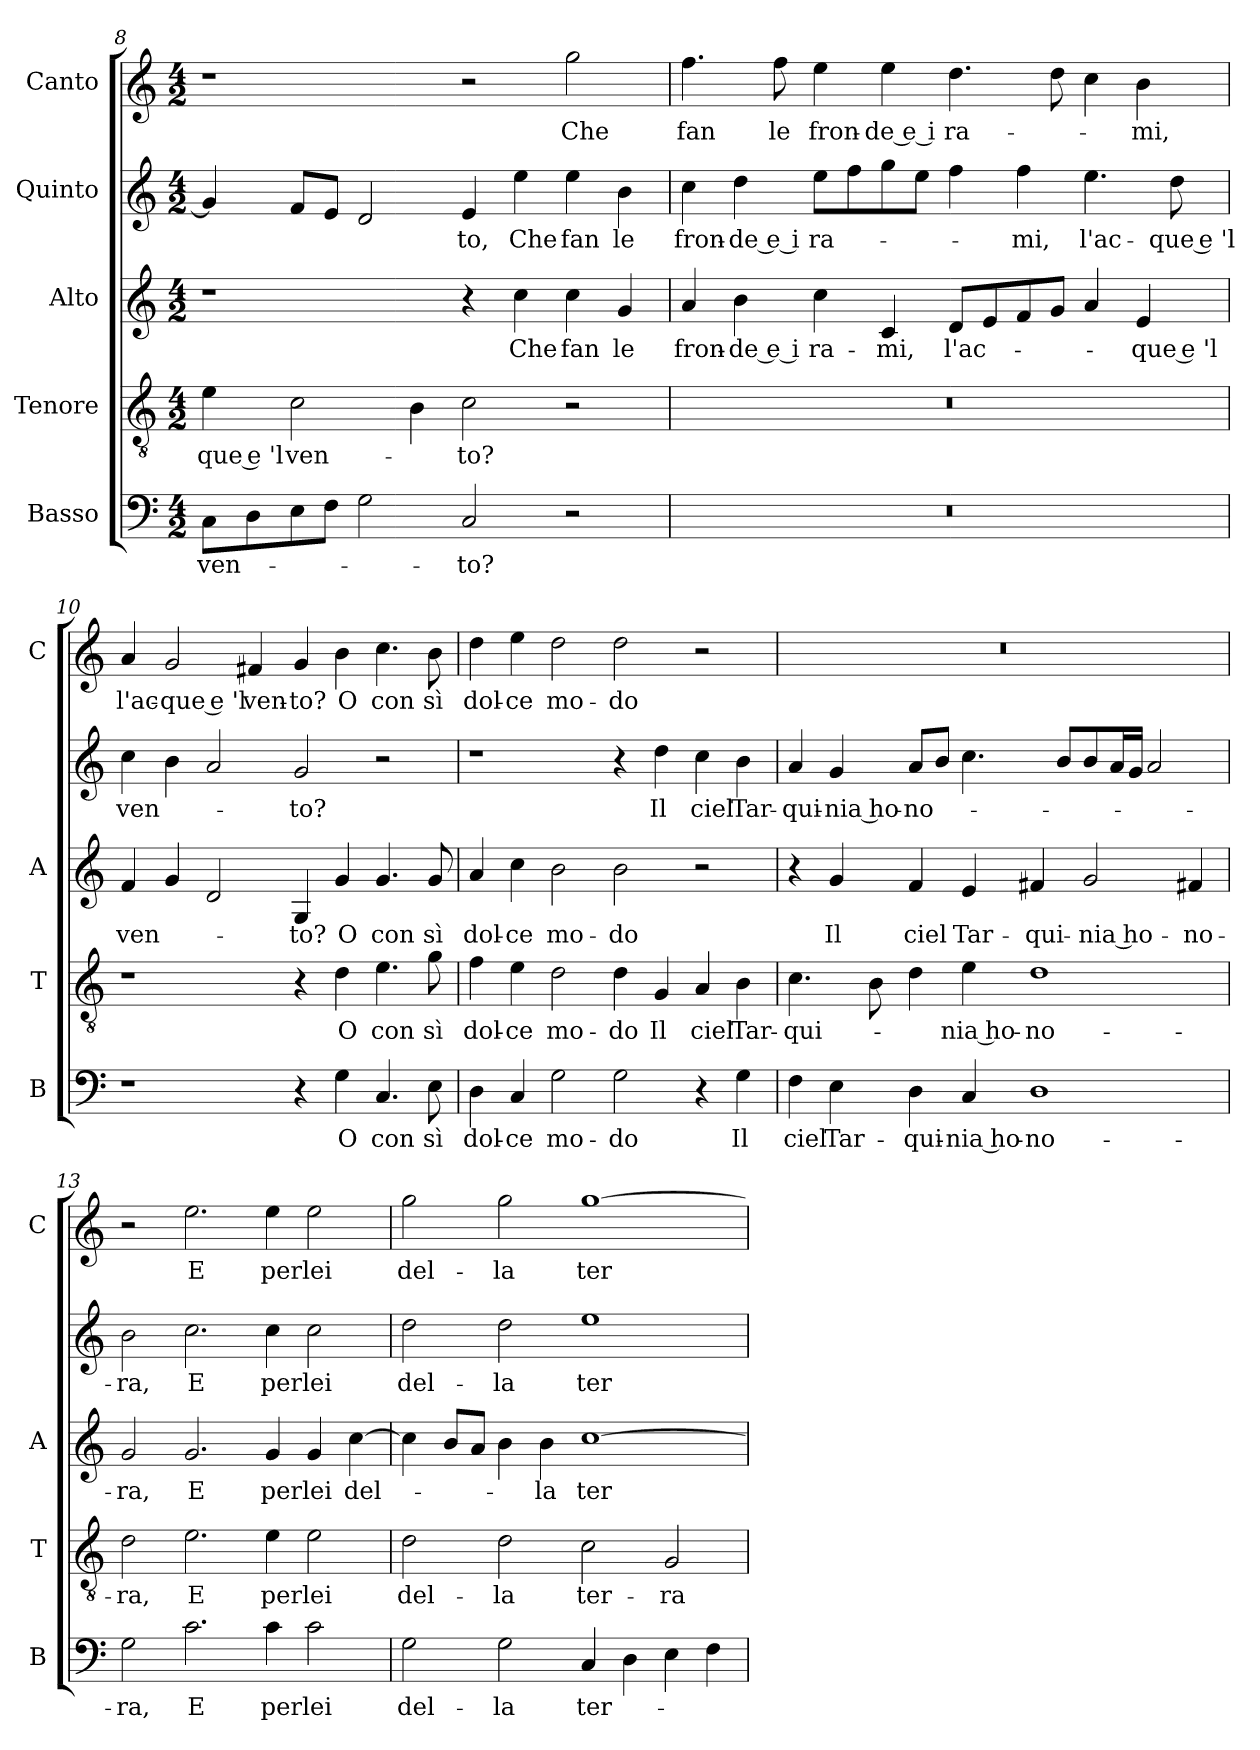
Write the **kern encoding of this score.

**kern	**text	**kern	**text	**kern	**text	**kern	**text	**kern	**text
*part5	*part5	*part4	*part4	*part3	*part3	*part2	*part2	*part1	*part1
*staff5	*staff5	*staff4	*staff4	*staff3	*staff3	*staff2	*staff2	*staff1	*staff1
*I"Basso	*	*I"Tenore	*	*I"Alto	*	*I"Quinto	*	*I"Canto	*
*I'B	*	*I'T	*	*I'A	*	*	*	*I'C	*
*clefF4	*	*clefGv2	*	*clefG2	*	*clefG2	*	*clefG2	*
*k[]	*	*k[]	*	*k[]	*	*k[]	*	*k[]	*
*M4/2	*	*M4/2	*	*M4/2	*	*M4/2	*	*M4/2	*
=8	=8	=8	=8	=8	=8	=8	=8	=8	=8
8CL	ven-	4e	-que e 'l	1r	.	4g]	.	1r	.
8D	.	.	.	.	.	.	.	.	.
8E	.	2c	ven-	.	.	8fL	.	.	.
8FJ	.	.	.	.	.	8eJ	.	.	.
2G	.	.	.	.	.	2d	.	.	.
.	.	4B	.	.	.	.	.	.	.
2C	-to?	2c	-to?	4r	.	4e	-to,	2r	.
.	.	.	.	4cc	Che	4ee	Che	.	.
2r	.	2r	.	4cc	fan	4ee	fan	2gg	Che
.	.	.	.	4g	le	4b	le	.	.
=9	=9	=9	=9	=9	=9	=9	=9	=9	=9
0r	.	0r	.	4a	fron-	4cc	fron-	4.ff	fan
.	.	.	.	4b	-de e i	4dd	-de e i	.	.
.	.	.	.	.	.	.	.	8ff	le
.	.	.	.	4cc	ra-	8eeL	ra-	4ee	fron-
.	.	.	.	.	.	8ff	.	.	.
.	.	.	.	4c	-mi,	8gg	.	4ee	-de e i
.	.	.	.	.	.	8eeJ	.	.	.
.	.	.	.	8dL	l'ac-	4ff	.	4.dd	ra-
.	.	.	.	8e	.	.	.	.	.
.	.	.	.	8f	.	4ff	-mi,	.	.
.	.	.	.	8gJ	.	.	.	8dd	.
.	.	.	.	4a	.	4.ee	l'ac-	4cc	.
.	.	.	.	4e	-que e 'l	.	.	4b	-mi,
.	.	.	.	.	.	8dd	-que e 'l	.	.
=10	=10	=10	=10	=10	=10	=10	=10	=10	=10
1r	.	1r	.	4f	ven-	4cc	ven-	4a	l'ac-
.	.	.	.	4g	.	4b	.	2g	-que e 'l
.	.	.	.	2d	.	2a	.	.	.
.	.	.	.	.	.	.	.	4f#X	ven-
4r	.	4r	.	4G	-to?	2g	-to?	4g	-to?
4G	O	4d	O	4g	O	.	.	4b	O
4.C	con	4.e	con	4.g	con	2r	.	4.cc	con
8E	sì	8g	sì	8g	sì	.	.	8b	sì
=11	=11	=11	=11	=11	=11	=11	=11	=11	=11
4D	dol-	4f	dol-	4a	dol-	1r	.	4dd	dol-
4C	-ce	4e	-ce	4cc	-ce	.	.	4ee	-ce
2G	mo-	2d	mo-	2b	mo-	.	.	2dd	mo-
2G	-do	4d	-do	2b	-do	4r	.	2dd	-do
.	.	4G	Il	.	.	4dd	Il	.	.
4r	.	4A	ciel	2r	.	4cc	ciel	2r	.
4G	Il	4B	Tar-	.	.	4b	Tar-	.	.
=12	=12	=12	=12	=12	=12	=12	=12	=12	=12
4F	ciel	4.c	-qui-	4r	.	4a	-qui-	0r	.
4E	Tar-	.	.	4g	Il	4g	-nia ho-	.	.
.	.	8B	.	.	.	.	.	.	.
4D	-qui-	4d	.	4f	ciel	8aL	-no-	.	.
.	.	.	.	.	.	8bJ	.	.	.
4C	-nia ho-	4e	-nia ho-	4e	Tar-	4.cc	.	.	.
1D	-no-	1d	-no-	4f#X	-qui-	.	.	.	.
.	.	.	.	.	.	8bL	.	.	.
.	.	.	.	2g	-nia ho-	8b	.	.	.
.	.	.	.	.	.	16aL	.	.	.
.	.	.	.	.	.	16gJJ	.	.	.
.	.	.	.	.	.	2a	.	.	.
.	.	.	.	4f#X	-no-	.	.	.	.
=13	=13	=13	=13	=13	=13	=13	=13	=13	=13
2G	-ra,	2d	-ra,	2g	-ra,	2b	-ra,	2r	.
2.c	E	2.e	E	2.g	E	2.cc	E	2.ee	E
4c	per	4e	per	4g	per	4cc	per	4ee	per
2c	lei	2e	lei	4g	lei	2cc	lei	2ee	lei
.	.	.	.	[4cc	del-	.	.	.	.
=14	=14	=14	=14	=14	=14	=14	=14	=14	=14
2G	del-	2d	del-	4cc]	.	2dd	del-	2gg	del-
.	.	.	.	8bL	.	.	.	.	.
.	.	.	.	8aJ	.	.	.	.	.
2G	-la	2d	-la	4b	.	2dd	-la	2gg	-la
.	.	.	.	4b	-la	.	.	.	.
4C	ter-	2c	ter-	[1cc	ter-	1ee	ter-	[1gg	ter-
4D	.	.	.	.	.	.	.	.	.
4E	.	2G	-ra	.	.	.	.	.	.
4F	.	.	.	.	.	.	.	.	.
=	=	=	=	=	=	=	=	=	=
*-	*-	*-	*-	*-	*-	*-	*-	*-	*-
